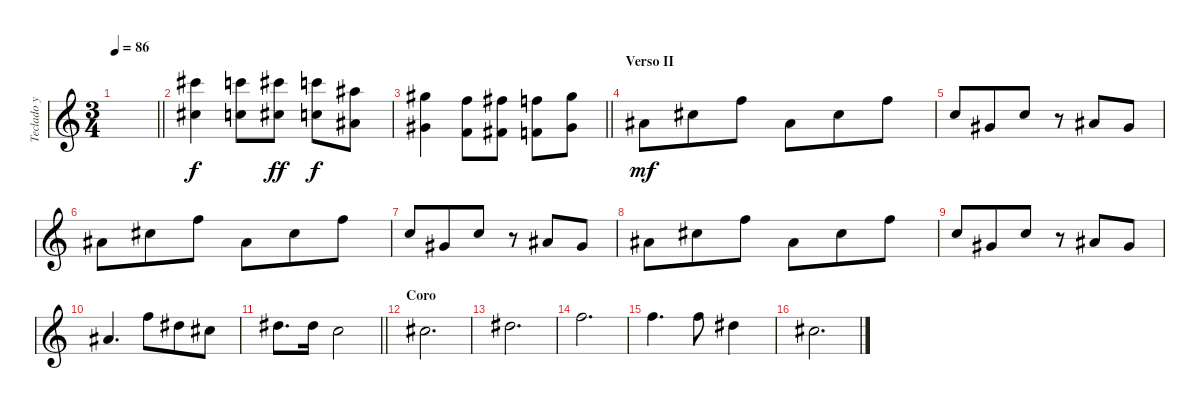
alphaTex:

\track ("Teclado y Cuerdas" "Teclado y ") {instrument electricpiano1}
\staff {score}
\tuning (E5 B4 G4 D4 A3 E3) {hide}
\ts (3 4)
\tempo 86
\clef g2
\barLineRight lightlight
\ks c
|
(9.1 11.4).4{dy f} (8.1 10.4).8 (9.1 11.4).8{dy ff} (8.1 10.4).8{dy f} (6.1 8.4).8 |
\barLineRight lightlight
(4.1 6.4).4 (6.2 8.5).8 (7.2 9.5).8 (6.2 8.5).8 (4.1 6.4).8 |
\section ("" "Verso II")
3.3.8{dy mf instrument pad7halo} 2.2.8{beam merge} 1.1.8{beam split} 3.3.8{beam merge} 2.2.8 1.1.8 |
1.2.8 1.3.8{beam merge} 1.2.8 r.8 3.3.8 1.3.8 |
3.3.8 2.2.8{beam merge} 1.1.8{beam split} 3.3.8{beam merge} 2.2.8 1.1.8 |
1.2.8 1.3.8{beam merge} 1.2.8 r.8 3.3.8 1.3.8 |
3.3.8 2.2.8{beam merge} 1.1.8{beam split} 3.3.8{beam merge} 2.2.8 1.1.8 |
1.2.8 1.3.8{beam merge} 1.2.8 r.8 3.3.8 1.3.8 |
3.3.4{d} 1.1.8{beam merge} 4.2.8 2.2.8 |
\barLineRight lightlight
4.2.8{d} 4.2.16 5.3.2 |
\section ("" "Coro")
6.3.2{d} |
4.2.2{d} |
1.1.2{d} |
1.1.4{d} 1.1.8 4.2.4 |
2.2.2{d}
